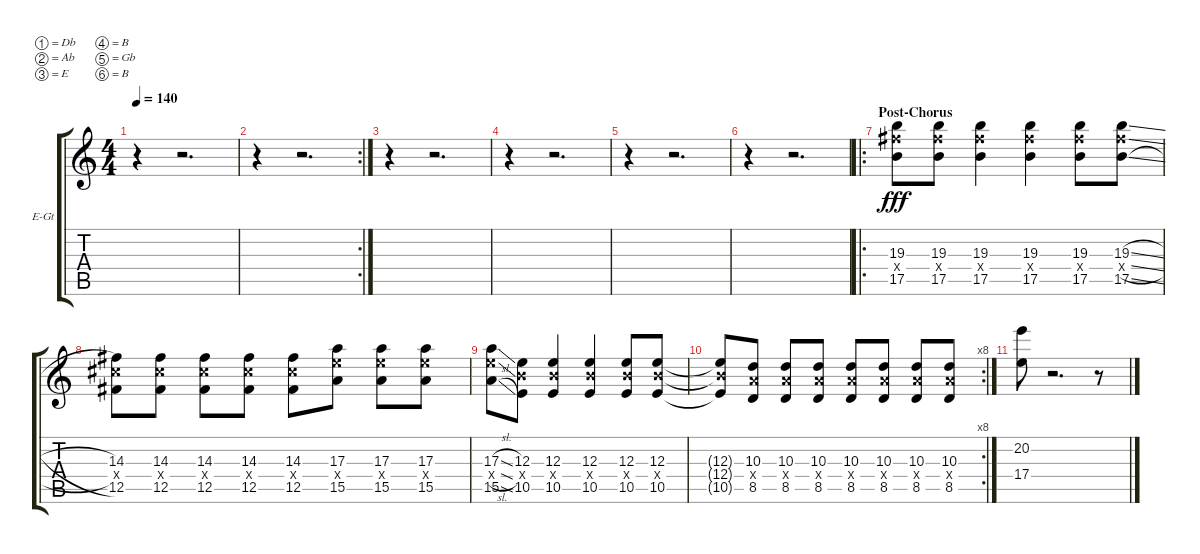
\bracketExtendMode groupsimilarinstruments
\firstSystemTrackNameOrientation horizontal
\otherSystemsTrackNameOrientation horizontal
\track ("Dist GTR 1" "E-Gt") {instrument distortionguitar}
\staff {score tabs}
\tuning (Db4 Ab3 E3 B2 Gb2 B1)
\ts (4 4)
\tempo 140
\clef g2
\ks c
r.4{dy fff} r.2{d} |
\rc 2
r.4 r.2{d} |
r.4 r.2{d} |
r.4 r.2{d} |
r.4 r.2{d} |
r.4 r.2{d} |
\ro
\section ("" "Post-Chorus")
(19.3 19.4{x} 17.5).8 (19.3 19.4{x} 17.5).8 (19.3 19.4{x} 17.5).4 (19.3 19.4{x} 17.5).4 (19.3 19.4{x} 17.5).8 (19.3{sl} 19.4{sl x} 17.5{sl}).8 |
(14.3 14.4{x} 12.5).8 (14.3 14.4{x} 12.5).8 (14.3 14.4{x} 12.5).8 (14.3 14.4{x} 12.5).8 (14.3 14.4{x} 12.5).8 (17.3 17.4{x} 15.5).8 (17.3 17.4{x} 15.5).8 (17.3 17.4{x} 15.5).8 |
(17.3{sl} 17.4{sl x} 15.5{sl}).8 (12.3 12.4{x} 10.5).8 (12.3 12.4{x} 10.5).4 (12.3 12.4{x} 10.5).4 (12.3 12.4{x} 10.5).8 (12.3 12.4{x} 10.5).8 |
\rc 8
(12.3{t} 12.4{x t} 10.5{t}).8 (10.3 10.4{x} 8.5).8 (10.3 10.4{x} 8.5).8 (10.3 10.4{x} 8.5).8 (10.3 10.4{x} 8.5).8 (10.3 10.4{x} 8.5).8 (10.3 10.4{x} 8.5).8 (10.3 10.4{x} 8.5).8 |
(20.2 17.4).8 r.2{d} r.8
